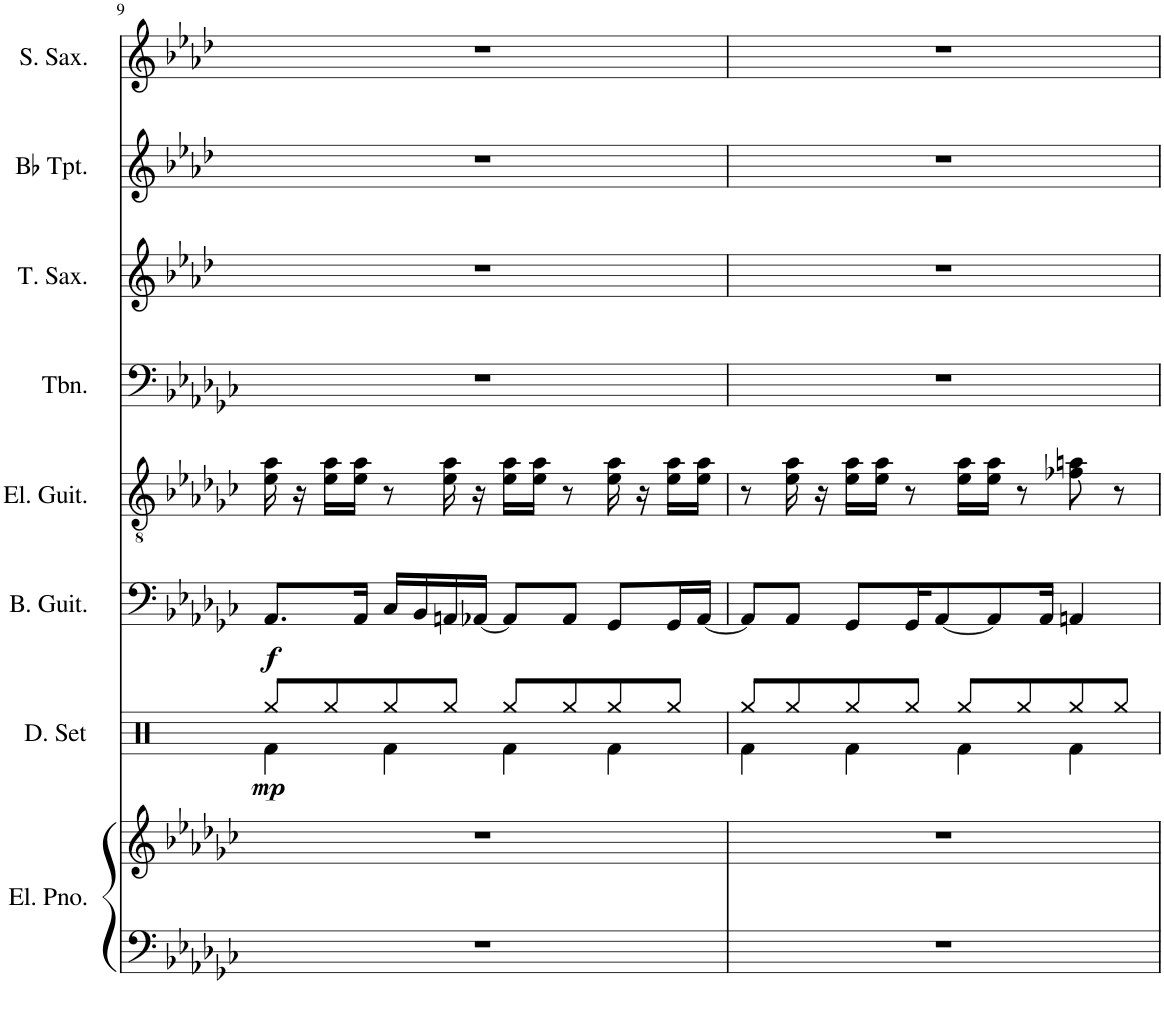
**kern	**kern	**kern	**dynam	**kern	**dynam	**kern	**kern	**kern	**kern	**kern
*part8	*part8	*part7	*part7	*part6	*part6	*part5	*part4	*part3	*part2	*part1
*staff9	*staff8	*staff7	*staff7	*staff6	*staff6	*staff5	*staff4	*staff3	*staff2	*staff1
*I"Electric Piano	*	*I"Drumset	*	*I"Bass Guitar	*	*I"Electric Guitar	*I"Trombone	*I"Tenor Saxophone	*I"Bb Trumpet	*I"Soprano Saxophone
*I'El. Pno.	*	*I'D. Set	*	*I'B. Guit.	*	*I'El. Guit.	*I'Tbn.	*I'T. Sax.	*I'Bb Tpt.	*I'S. Sax.
!!LO:PB:g=z
*clefF4	*clefG2	*clefX	*	*clefF4	*	*clefGv2	*clefF4	*clefG2	*clefG2	*clefG2
*	*	*	*	*Trd7c12	*	*	*	*Trd8c14	*Trd1c2	*Trd1c2
*k[b-e-a-d-g-c-]	*k[b-e-a-d-g-c-]	*k[]	*	*k[b-e-a-d-g-c-]	*	*k[b-e-a-d-g-c-]	*k[b-e-a-d-g-c-]	*k[b-e-a-d-]	*k[b-e-a-d-]	*k[b-e-a-d-]
*M4/4	*M4/4	*M4/4	*	*M4/4	*	*M4/4	*M4/4	*M4/4	*M4/4	*M4/4
=9	=9	=9	=9	=9	=9	=9	=9	=9	=9	=9
*	*	*^	*	*	*	*	*	*	*	*
!	!	!	!	!LO:DY:b	!	!LO:DY:b	!	!	!	!	!
1r	1r	8Rgg/L	4Rf\	mp	8.AA-/L	f	16e-\ 16a-\	1r	1r	1r	1r
.	.	.	.	.	.	.	16r	.	.	.	.
.	.	8Rgg/	.	.	.	.	16e-\ 16a-\LL	.	.	.	.
.	.	.	.	.	16AA-/Jk	.	16e-\ 16a-\JJ	.	.	.	.
.	.	8Rgg/	4Rf\	.	16C-/LL	.	8r	.	.	.	.
.	.	.	.	.	16BB-/	.	.	.	.	.	.
.	.	8Rgg/J	.	.	16AAn/	.	16e-\ 16a-\	.	.	.	.
.	.	.	.	.	[16AA-X/JJ	.	16r	.	.	.	.
.	.	8Rgg/L	4Rf\	.	8AA-/L]	.	16e-\ 16a-\LL	.	.	.	.
.	.	.	.	.	.	.	16e-\ 16a-\JJ	.	.	.	.
.	.	8Rgg/	.	.	8AA-/J	.	8r	.	.	.	.
.	.	8Rgg/	4Rf\	.	8GG-/L	.	16e-\ 16a-\	.	.	.	.
.	.	.	.	.	.	.	16r	.	.	.	.
.	.	8Rgg/J	.	.	16GG-/L	.	16e-\ 16a-\LL	.	.	.	.
.	.	.	.	.	[16AA-/JJ	.	16e-\ 16a-\JJ	.	.	.	.
=10	=10	=10	=10	=10	=10	=10	=10	=10	=10	=10	=10
1r	1r	8Rgg/L	4Rf\	.	8AA-/L]	.	8r	1r	1r	1r	1r
.	.	8Rgg/	.	.	8AA-/J	.	16e-\ 16a-\	.	.	.	.
.	.	.	.	.	.	.	16r	.	.	.	.
.	.	8Rgg/	4Rf\	.	8GG-/L	.	16e-\ 16a-\LL	.	.	.	.
.	.	.	.	.	.	.	16e-\ 16a-\JJ	.	.	.	.
.	.	8Rgg/J	.	.	16GG-/K	.	8r	.	.	.	.
.	.	.	.	.	[8AA-/	.	.	.	.	.	.
.	.	8Rgg/L	4Rf\	.	.	.	16e-\ 16a-\LL	.	.	.	.
.	.	.	.	.	8AA-/]	.	16e-\ 16a-\JJ	.	.	.	.
.	.	8Rgg/	.	.	.	.	8r	.	.	.	.
.	.	.	.	.	16AA-/Jk	.	.	.	.	.	.
.	.	8Rgg/	4Rf\	.	4AAn/	.	8f-X\ 8an\	.	.	.	.
.	.	8Rgg/J	.	.	.	.	8r	.	.	.	.
*	*	*v	*v	*	*	*	*	*	*	*	*
=	=	=	=	=	=	=	=	=	=	=
*-	*-	*-	*-	*-	*-	*-	*-	*-	*-	*-
